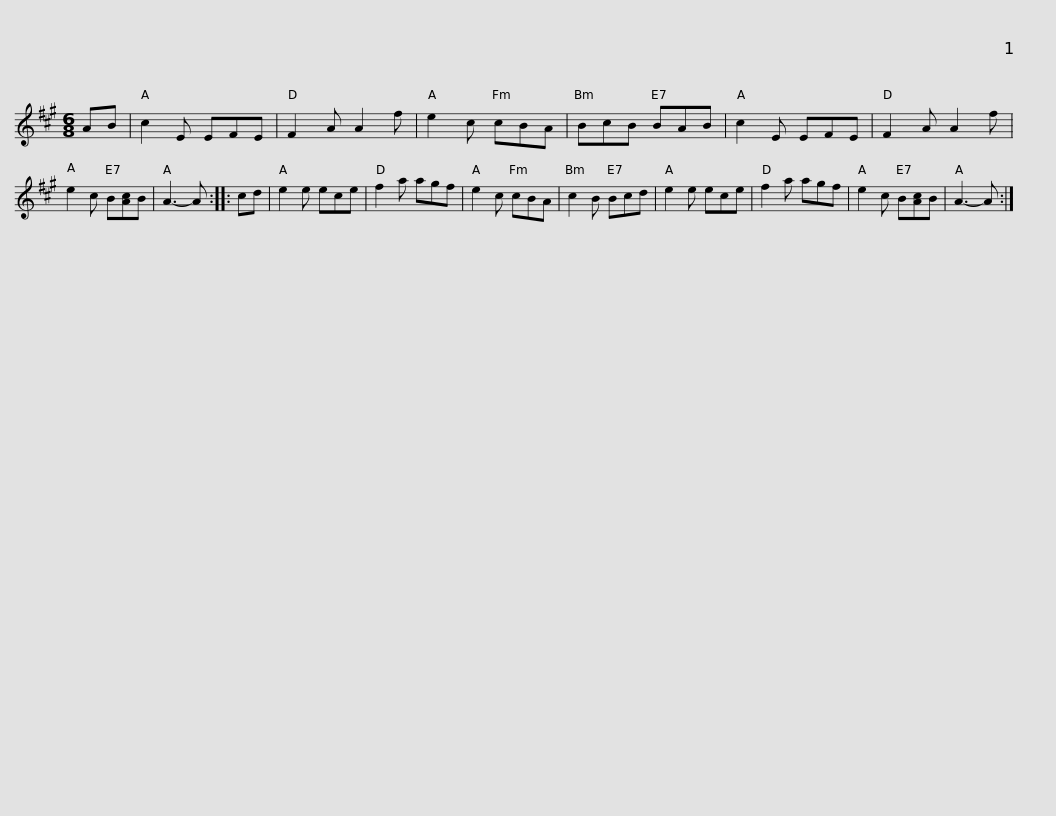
X:1
L:1/8
M:6/8
I:linebreak $
K:A
V:1 treble
V:1
 AB | c2 E EFE | F2 A A2 f | e2 c cBA | BcB BAB | %5
 c2 E EFE | F2 A A2 f | e2 c B[Ac]B | A3- A ::$ cd | %10
 e2 e ece | f2 a agf | e2 c cBA | c2 B Bcd | e2 e ece | %15
 f2 a agf | e2 c B[Ac]B |$ A3- A :| %18
